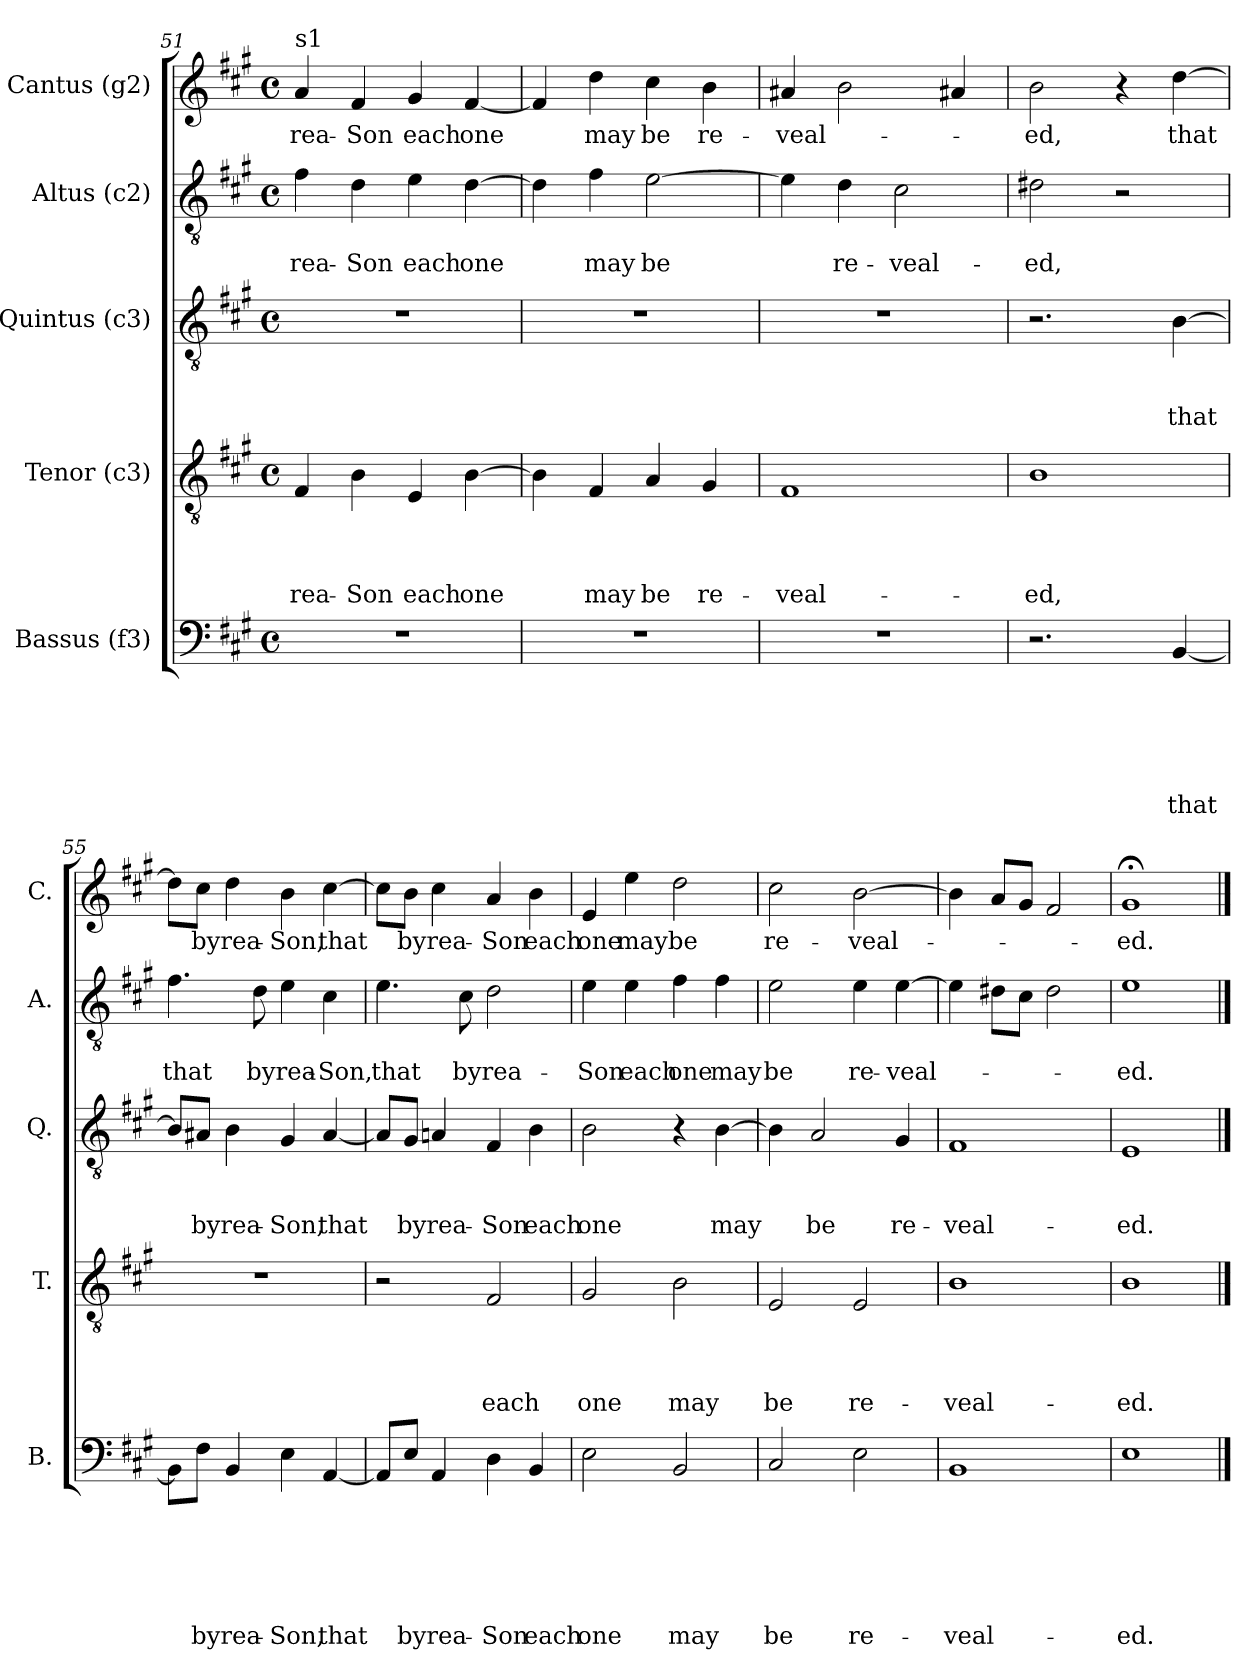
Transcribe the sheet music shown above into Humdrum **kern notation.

**kern	**text	**text	**text	**text	**text	**text	**kern	**text	**text	**text	**text	**kern	**text	**text	**text	**kern	**text	**text	**kern	**text
*part5	*part5	*part5	*part5	*part5	*part5	*part5	*part4	*part4	*part4	*part4	*part4	*part3	*part3	*part3	*part3	*part2	*part2	*part2	*part1	*part1
*staff5	*staff5	*staff5	*staff5	*staff5	*staff5	*staff5	*staff4	*staff4	*staff4	*staff4	*staff4	*staff3	*staff3	*staff3	*staff3	*staff2	*staff2	*staff2	*staff1	*staff1
*I"Bassus (f3)	*	*	*	*	*	*	*I"Tenor (c3)	*	*	*	*	*I"Quintus (c3)	*	*	*	*I"Altus (c2)	*	*	*I"Cantus (g2)	*
*I'B.	*	*	*	*	*	*	*I'T.	*	*	*	*	*I'Q.	*	*	*	*I'A.	*	*	*I'C.	*
!!LO:LB:g=z
*clefF4	*	*	*	*	*	*	*clefGv2	*	*	*	*	*clefGv2	*	*	*	*clefGv2	*	*	*clefG2	*
*k[f#c#g#]	*	*	*	*	*	*	*k[f#c#g#]	*	*	*	*	*k[f#c#g#]	*	*	*	*k[f#c#g#]	*	*	*k[f#c#g#]	*
*A:	*	*	*	*	*	*	*A:	*	*	*	*	*A:	*	*	*	*A:	*	*	*A:	*
*M4/4	*	*	*	*	*	*	*M4/4	*	*	*	*	*M4/4	*	*	*	*M4/4	*	*	*M4/4	*
*met(c)	*	*	*	*	*	*	*met(c)	*	*	*	*	*met(c)	*	*	*	*met(c)	*	*	*met(c)	*
=51	=51	=51	=51	=51	=51	=51	=51	=51	=51	=51	=51	=51	=51	=51	=51	=51	=51	=51	=51	=51
!	!	!	!	!	!	!	!	!	!	!	!	!	!	!	!	!	!	!	!LO:TX:a:t=s1	!
!	!	!	!	!	!	!	!	!	!	!	!LO:LY:b	!	!	!	!	!	!	!LO:LY:b	!	!LO:LY:b
1r	.	.	.	.	.	.	4F#/	.	.	.	rea-	1r	.	.	.	4f#\	.	rea-	4a/	rea-
!	!	!	!	!	!	!	!	!	!	!	!LO:LY:b	!	!	!	!	!	!	!LO:LY:b	!	!LO:LY:b
.	.	.	.	.	.	.	4B\	.	.	.	-Son	.	.	.	.	4d\	.	-Son	4f#/	-Son
!	!	!	!	!	!	!	!	!	!	!	!LO:LY:b	!	!	!	!	!	!	!LO:LY:b	!	!LO:LY:b
.	.	.	.	.	.	.	4E/	.	.	.	each	.	.	.	.	4e\	.	each	4g#/	each
!	!	!	!	!	!	!	!	!	!	!	!LO:LY:b	!	!	!	!	!	!	!LO:LY:b	!	!LO:LY:b
.	.	.	.	.	.	.	[>4B\	.	.	.	one	.	.	.	.	[>4d\	.	one	[<4f#/	one
=52	=52	=52	=52	=52	=52	=52	=52	=52	=52	=52	=52	=52	=52	=52	=52	=52	=52	=52	=52	=52
1r	.	.	.	.	.	.	4B\]	.	.	.	.	1r	.	.	.	4d\]	.	.	4f#/]	.
!	!	!	!	!	!	!	!	!	!	!	!LO:LY:b	!	!	!	!	!	!	!LO:LY:b	!	!LO:LY:b
.	.	.	.	.	.	.	4F#/	.	.	.	may	.	.	.	.	4f#\	.	may	4dd\	may
!	!	!	!	!	!	!	!	!	!	!	!LO:LY:b	!	!	!	!	!	!	!LO:LY:b	!	!LO:LY:b
.	.	.	.	.	.	.	4A/	.	.	.	be	.	.	.	.	[>2e\	.	be	4cc#\	be
!	!	!	!	!	!	!	!	!	!	!	!LO:LY:b	!	!	!	!	!	!	!	!	!LO:LY:b
.	.	.	.	.	.	.	4G#/	.	.	.	re-	.	.	.	.	.	.	.	4b\	re-
=53	=53	=53	=53	=53	=53	=53	=53	=53	=53	=53	=53	=53	=53	=53	=53	=53	=53	=53	=53	=53
!	!	!	!	!	!	!	!	!	!	!	!LO:LY:b	!	!	!	!	!	!	!	!	!LO:LY:b
1r	.	.	.	.	.	.	1F#	.	.	.	-veal-	1r	.	.	.	4e\]	.	.	4a#X/	-veal-
!	!	!	!	!	!	!	!	!	!	!	!	!	!	!	!	!	!	!LO:LY:b	!	!
.	.	.	.	.	.	.	.	.	.	.	.	.	.	.	.	4d\	.	re-	2b\	.
!	!	!	!	!	!	!	!	!	!	!	!	!	!	!	!	!	!	!LO:LY:b	!	!
.	.	.	.	.	.	.	.	.	.	.	.	.	.	.	.	2c#\	.	-veal-	.	.
.	.	.	.	.	.	.	.	.	.	.	.	.	.	.	.	.	.	.	4a#X/	.
=54	=54	=54	=54	=54	=54	=54	=54	=54	=54	=54	=54	=54	=54	=54	=54	=54	=54	=54	=54	=54
!	!	!	!	!	!	!	!	!	!	!	!LO:LY:b	!	!	!	!	!	!	!LO:LY:b	!	!LO:LY:b
2.r	.	.	.	.	.	.	1B	.	.	.	-ed,	2.r	.	.	.	2d#X\	.	-ed,	2b\	-ed,
.	.	.	.	.	.	.	.	.	.	.	.	.	.	.	.	2r	.	.	4r	.
!	!	!	!	!	!	!LO:LY:b	!	!	!	!	!	!	!	!	!LO:LY:b	!	!	!	!	!LO:LY:b
[<4BB/	.	.	.	.	.	that	.	.	.	.	.	[>4B\	.	.	that	.	.	.	[>4dd\	that
=55	=55	=55	=55	=55	=55	=55	=55	=55	=55	=55	=55	=55	=55	=55	=55	=55	=55	=55	=55	=55
!	!	!	!	!	!	!	!	!	!	!	!	!	!	!	!	!	!	!LO:LY:b	!	!
8BB\L]	.	.	.	.	.	.	1r	.	.	.	.	8B/L]	.	.	.	4.f#\	.	that	8dd\L]	.
!	!	!	!	!	!	!LO:LY:b	!	!	!	!	!	!	!	!	!LO:LY:b	!	!	!	!	!LO:LY:b
8F#\J	.	.	.	.	.	by	.	.	.	.	.	8A#X/J	.	.	by	.	.	.	8cc#\J	by
!	!	!	!	!	!	!LO:LY:b	!	!	!	!	!	!	!	!	!LO:LY:b	!	!	!	!	!LO:LY:b
4BB/	.	.	.	.	.	rea-	.	.	.	.	.	4B\	.	.	rea-	.	.	.	4dd\	rea-
!	!	!	!	!	!	!	!	!	!	!	!	!	!	!	!	!	!	!LO:LY:b	!	!
.	.	.	.	.	.	.	.	.	.	.	.	.	.	.	.	8d\	.	by	.	.
!	!	!	!	!	!	!LO:LY:b	!	!	!	!	!	!	!	!	!LO:LY:b	!	!	!LO:LY:b	!	!LO:LY:b
4E\	.	.	.	.	.	-Son,	.	.	.	.	.	4G#/	.	.	-Son,	4e\	.	rea-	4b\	-Son,
!	!	!	!	!	!	!LO:LY:b	!	!	!	!	!	!	!	!	!LO:LY:b	!	!	!LO:LY:b	!	!LO:LY:b
[>4AA/	.	.	.	.	.	that	.	.	.	.	.	[>4A#/	.	.	that	4c#\	.	-Son,	[>4cc#\	that
!!LO:PB:g=z
=56	=56	=56	=56	=56	=56	=56	=56	=56	=56	=56	=56	=56	=56	=56	=56	=56	=56	=56	=56	=56
!	!	!	!	!	!	!	!	!	!	!	!	!	!	!	!	!	!	!LO:LY:b	!	!
8AA/L]	.	.	.	.	.	.	2r	.	.	.	.	8A#/L]	.	.	.	4.e\	.	that	8cc#\L]	.
!	!	!	!	!	!	!LO:LY:b	!	!	!	!	!	!	!	!	!LO:LY:b	!	!	!	!	!LO:LY:b
8E/J	.	.	.	.	.	by	.	.	.	.	.	8G#/J	.	.	by	.	.	.	8b\J	by
!	!	!	!	!	!	!LO:LY:b	!	!	!	!	!	!	!	!	!LO:LY:b	!	!	!	!	!LO:LY:b
4AA/	.	.	.	.	.	rea-	.	.	.	.	.	4A/	.	.	rea-	.	.	.	4cc#\	rea-
!	!	!	!	!	!	!	!	!	!	!	!	!	!	!	!	!	!	!LO:LY:b	!	!
.	.	.	.	.	.	.	.	.	.	.	.	.	.	.	.	8c#\	.	by	.	.
!	!	!	!	!	!	!LO:LY:b	!	!	!	!	!LO:LY:b	!	!	!	!LO:LY:b	!	!	!LO:LY:b	!	!LO:LY:b
4D\	.	.	.	.	.	-Son	2F#/	.	.	.	each	4F#/	.	.	-Son	2d\	.	rea-	4a/	-Son
!	!	!	!	!	!	!LO:LY:b	!	!	!	!	!	!	!	!	!LO:LY:b	!	!	!	!	!LO:LY:b
4BB/	.	.	.	.	.	each	.	.	.	.	.	4B\	.	.	each	.	.	.	4b\	each
=57	=57	=57	=57	=57	=57	=57	=57	=57	=57	=57	=57	=57	=57	=57	=57	=57	=57	=57	=57	=57
!	!	!	!	!	!	!LO:LY:b	!	!	!	!	!LO:LY:b	!	!	!	!LO:LY:b	!	!	!LO:LY:b	!	!LO:LY:b
2E\	.	.	.	.	.	one	2G#/	.	.	.	one	2B\	.	.	one	4e\	.	-Son	4e/	one
!	!	!	!	!	!	!	!	!	!	!	!	!	!	!	!	!	!	!LO:LY:b	!	!LO:LY:b
.	.	.	.	.	.	.	.	.	.	.	.	.	.	.	.	4e\	.	each	4ee\	may
!	!	!	!	!	!	!LO:LY:b	!	!	!	!	!LO:LY:b	!	!	!	!	!	!	!LO:LY:b	!	!LO:LY:b
2BB/	.	.	.	.	.	may	2B\	.	.	.	may	4r	.	.	.	4f#\	.	one	2dd\	be
!	!	!	!	!	!	!	!	!	!	!	!	!	!	!	!LO:LY:b	!	!	!LO:LY:b	!	!
.	.	.	.	.	.	.	.	.	.	.	.	[>4B\	.	.	may	4f#\	.	may	.	.
=58	=58	=58	=58	=58	=58	=58	=58	=58	=58	=58	=58	=58	=58	=58	=58	=58	=58	=58	=58	=58
!	!	!	!	!	!	!LO:LY:b	!	!	!	!	!LO:LY:b	!	!	!	!	!	!	!LO:LY:b	!	!LO:LY:b
2C#/	.	.	.	.	.	be	2E/	.	.	.	be	4B\]	.	.	.	2e\	.	be	2cc#\	re-
!	!	!	!	!	!	!	!	!	!	!	!	!	!	!	!LO:LY:b	!	!	!	!	!
.	.	.	.	.	.	.	.	.	.	.	.	2A/	.	.	be	.	.	.	.	.
!	!	!	!	!	!	!LO:LY:b	!	!	!	!	!LO:LY:b	!	!	!	!	!	!	!LO:LY:b	!	!LO:LY:b
2E\	.	.	.	.	.	re-	2E/	.	.	.	re-	.	.	.	.	4e\	.	re-	[>2b\	-veal-
!	!	!	!	!	!	!	!	!	!	!	!	!	!	!	!LO:LY:b	!	!	!LO:LY:b	!	!
.	.	.	.	.	.	.	.	.	.	.	.	4G#/	.	.	re-	[>4e\	.	-veal-	.	.
=59	=59	=59	=59	=59	=59	=59	=59	=59	=59	=59	=59	=59	=59	=59	=59	=59	=59	=59	=59	=59
!	!	!	!	!	!	!LO:LY:b	!	!	!	!	!LO:LY:b	!	!	!	!LO:LY:b	!	!	!	!	!
1BB	.	.	.	.	.	-veal-	1B	.	.	.	-veal-	1F#	.	.	-veal-	4e\]	.	.	4b\]	.
.	.	.	.	.	.	.	.	.	.	.	.	.	.	.	.	8d#X\L	.	.	8a/L	.
.	.	.	.	.	.	.	.	.	.	.	.	.	.	.	.	8c#\J	.	.	8g#/J	.
.	.	.	.	.	.	.	.	.	.	.	.	.	.	.	.	2d#\	.	.	2f#/	.
=60	=60	=60	=60	=60	=60	=60	=60	=60	=60	=60	=60	=60	=60	=60	=60	=60	=60	=60	=60	=60
!	!	!	!	!	!	!LO:LY:b	!	!	!	!	!LO:LY:b	!	!	!	!LO:LY:b	!	!	!LO:LY:b	!	!LO:LY:b
1E	.	.	.	.	.	-ed.	1B	.	.	.	-ed.	1E	.	.	-ed.	1e	.	-ed.	1g#;	-ed.
==	==	==	==	==	==	==	==	==	==	==	==	==	==	==	==	==	==	==	==	==
*-	*-	*-	*-	*-	*-	*-	*-	*-	*-	*-	*-	*-	*-	*-	*-	*-	*-	*-	*-	*-
